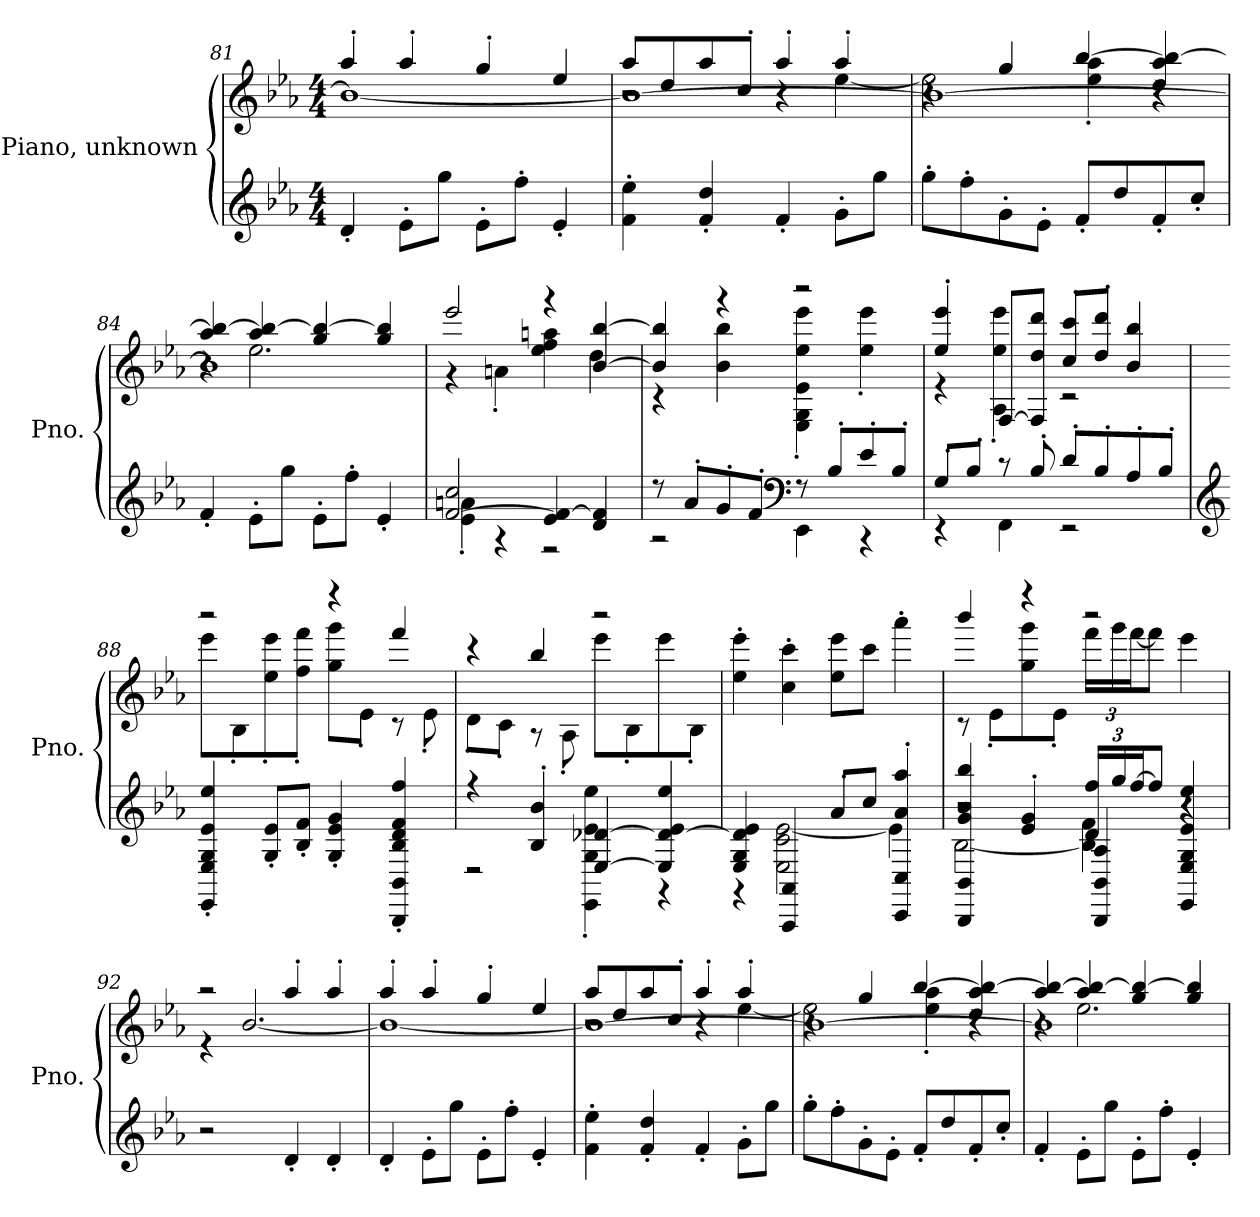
**kern	**kern
*part1	*part1
*staff2	*staff1
*I"Piano, unknown	*
*I'Pno.	*
*clefG2	*clefG2
*k[b-e-a-]	*k[b-e-a-]
*M4/4	*M4/4
=81	=81
*	*^
4d'/	4aa-'/	1b-_
8e-'\L	4aa-'/	.
8gg\J	.	.
8e-'\L	4gg'/	.
8ff'\J	.	.
4e-'/	4ee-/	.
=82	=82	=82
*	*	*^
4f\' 4ee-\'	8aa-/L	2r	1b-_
.	8dd/	.	.
4f/' 4dd/'	8aa-/	.	.
.	8cc'/J	.	.
4f'/	4aa-'/	4r	.
8g'\L	4aa-'/	[4ee-\	.
8gg\J	.	.	.
=83	=83	=83	=83
8gg'\L	4r	2ee-\]	1b-_
8ff'\	.	.	.
8g'\	4gg/	.	.
8e-'\J	.	.	.
8f'/L	[4bb-/	4ee-\' 4aa-\'	.
8dd/	.	.	.
8f'/	4dd/ 4aa-/ 4bb-/_	4r	.
8cc'/J	.	.	.
=84	=84	=84	=84
4f'/	4aa-/ 4bb-/_	4r	1b-]
8e-'\L	4aa-/ 4bb-/_	2.ee-\	.
8gg\J	.	.	.
8e-'\L	4gg/ 4bb-/_	.	.
8ff'\J	.	.	.
4e-'/	4gg/ 4bb-/]	.	.
*	*	*v	*v
!!LO:LB:g=z
=85	=85	=85
*^	*	*
[2f/ 2cc/	4e-\' 4an\'	2eee-/	4r
.	4r	.	4an'\
4e-/ 4f/_	2r	4r	4ee-\ 4ff\ 4aan\
4d/ 4f/]	.	[4b-/ [4bb-/	4dd\
=86	=86	=86	=86
8r	2r	4b-/] 4bb-/]	4r
8a-'/L	.	.	.
8g'/	.	4r	4b-\ 4bb-\
8f'/J	.	.	.
*clefF4	*	*	*
8r	4EE-\	2r	4E-\' 4G\' 4e-\' 4ee-\' 4eee-\'
8B-'/L	.	.	.
8e-'/	4r	.	4ee-\' 4eee-\'
8B-'/J	.	.	.
=87	=87	=87	=87
8G'/L	4r	4ee-/' 4eee-/'	4r
8B-'/J	.	.	.
8r	4FF\	[8F/L	4A-\' 4ee-\' 4eee-\'
8B-'/	.	8F/] 8dd/ 8ddd/J	.
8d'/L	2r	8cc/' 8ccc/'L	2r
8B-'/	.	8dd/' 8ddd/'J	.
8A-'/	.	4b-/ 4bb-/	.
8B-'/J	.	.	.
*v	*v	*	*
=88	=88	=88
*clefG2	*	*
4EE-/' 4E-/' 4G/' 4e-/' 4ee-/'	2r	8eee-\L
.	.	8B-'\
8G/' 8e-/'L	.	8ee-\' 8eee-\'
8B-/' 8f/'J	.	8ff\' 8fff\'J
4G/' 4e-/' 4g/'	4r	8gg\ 8ggg\L
.	.	8e-'\J
4BBB-/' 4BB-/' 4B-/' 4d/' 4f/' 4ff/'	4fff/	8r
.	.	8e-'\
!!LO:LB:g=z	!!
=89	=89	=89
*^	*	*
4r	2r	4r	8d'\L
.	.	.	8c'\J
4B-/' 4b-/'	.	4bb-/	8r
.	.	.	8A-'\
[4E-/ [4d-X/	4EE-\' 4G\' 4e-\' 4ee-\'	2r	8eee-\L
.	.	.	8B-'\
4E-/] 4d-/_ 4e-/ 4ee-/	4r	.	8eee-\
.	.	.	8B-'\J
*	*	*v	*v
=90	=90	=90
4E-/ 4G/ 4d-/] 4e-/	4r	4ee-\' 4eee-\'
4AAA-/ 4AA-/	2E-\ 2c\ [2e-\	4cc\' 4ccc\'
8a-'/L	.	8ee-\ 8eee-\L
8cc/J	.	8ccc\J
4CC/' 4C/' 4a-/' 4aa-/'	4e-\]	4aaa-'\
=91	=91	=91
*	*^	*^
4BBB-/ 4BB-/ 4g/ 4b-/ 4bb-/	[2B-\	2r	4bbb-/	8r
.	.	.	.	8e-'\L
4e-/' 4g/'	.	.	4r	8gg\ 8ggg\
.	.	.	.	8e-'\J
*Xbrackettup	*	*	*	*Xbrackettup
24d/ 24ff/LL	4B-\] 4f\	4BBB-/ 4BB-/ 4A-/	2r	24fff\LL
24gg/	.	.	.	24ggg\
[24ff/J	.	.	.	[24fff\J
8ff/J]	.	.	.	8fff\J]
4EE-/ 4E-/ 4G/ 4e-/ 4ee-/	4r	4r	.	4eee-\
*v	*v	*v	*	*
=92	=92	=92
2r	2r	4r
.	.	[2.b-/
4d'/	4aa-'/	.
4d'/	4aa-'/	.
=93	=93	=93
4d'/	4aa-'/	1b-_
8e-'\L	4aa-'/	.
8gg\J	.	.
8e-'\L	4gg'/	.
8ff'\J	.	.
4e-'/	4ee-/	.
!!LO:LB:g=z
=94	=94	=94
*	*	*^
4f\' 4ee-\'	8aa-/L	2r	1b-_
.	8dd/	.	.
4f/' 4dd/'	8aa-/	.	.
.	8cc'/J	.	.
4f'/	4aa-'/	4r	.
8g'\L	4aa-'/	[4ee-\	.
8gg\J	.	.	.
=95	=95	=95	=95
8gg'\L	4r	2ee-\]	1b-_
8ff'\	.	.	.
8g'\	4gg/	.	.
8e-'\J	.	.	.
8f'/L	[4bb-/	4ee-\' 4aa-\'	.
8dd/	.	.	.
8f'/	4dd/ 4aa-/ 4bb-/_	4r	.
8cc'/J	.	.	.
=96	=96	=96	=96
4f'/	4aa-/ 4bb-/_	4r	1b-]
8e-'\L	4aa-/ 4bb-/_	2.ee-\	.
8gg\J	.	.	.
8e-'\L	4gg/ 4bb-/_	.	.
8ff'\J	.	.	.
4e-'/	4gg/ 4bb-/]	.	.
*	*v	*v	*v
=	=
*-	*-
